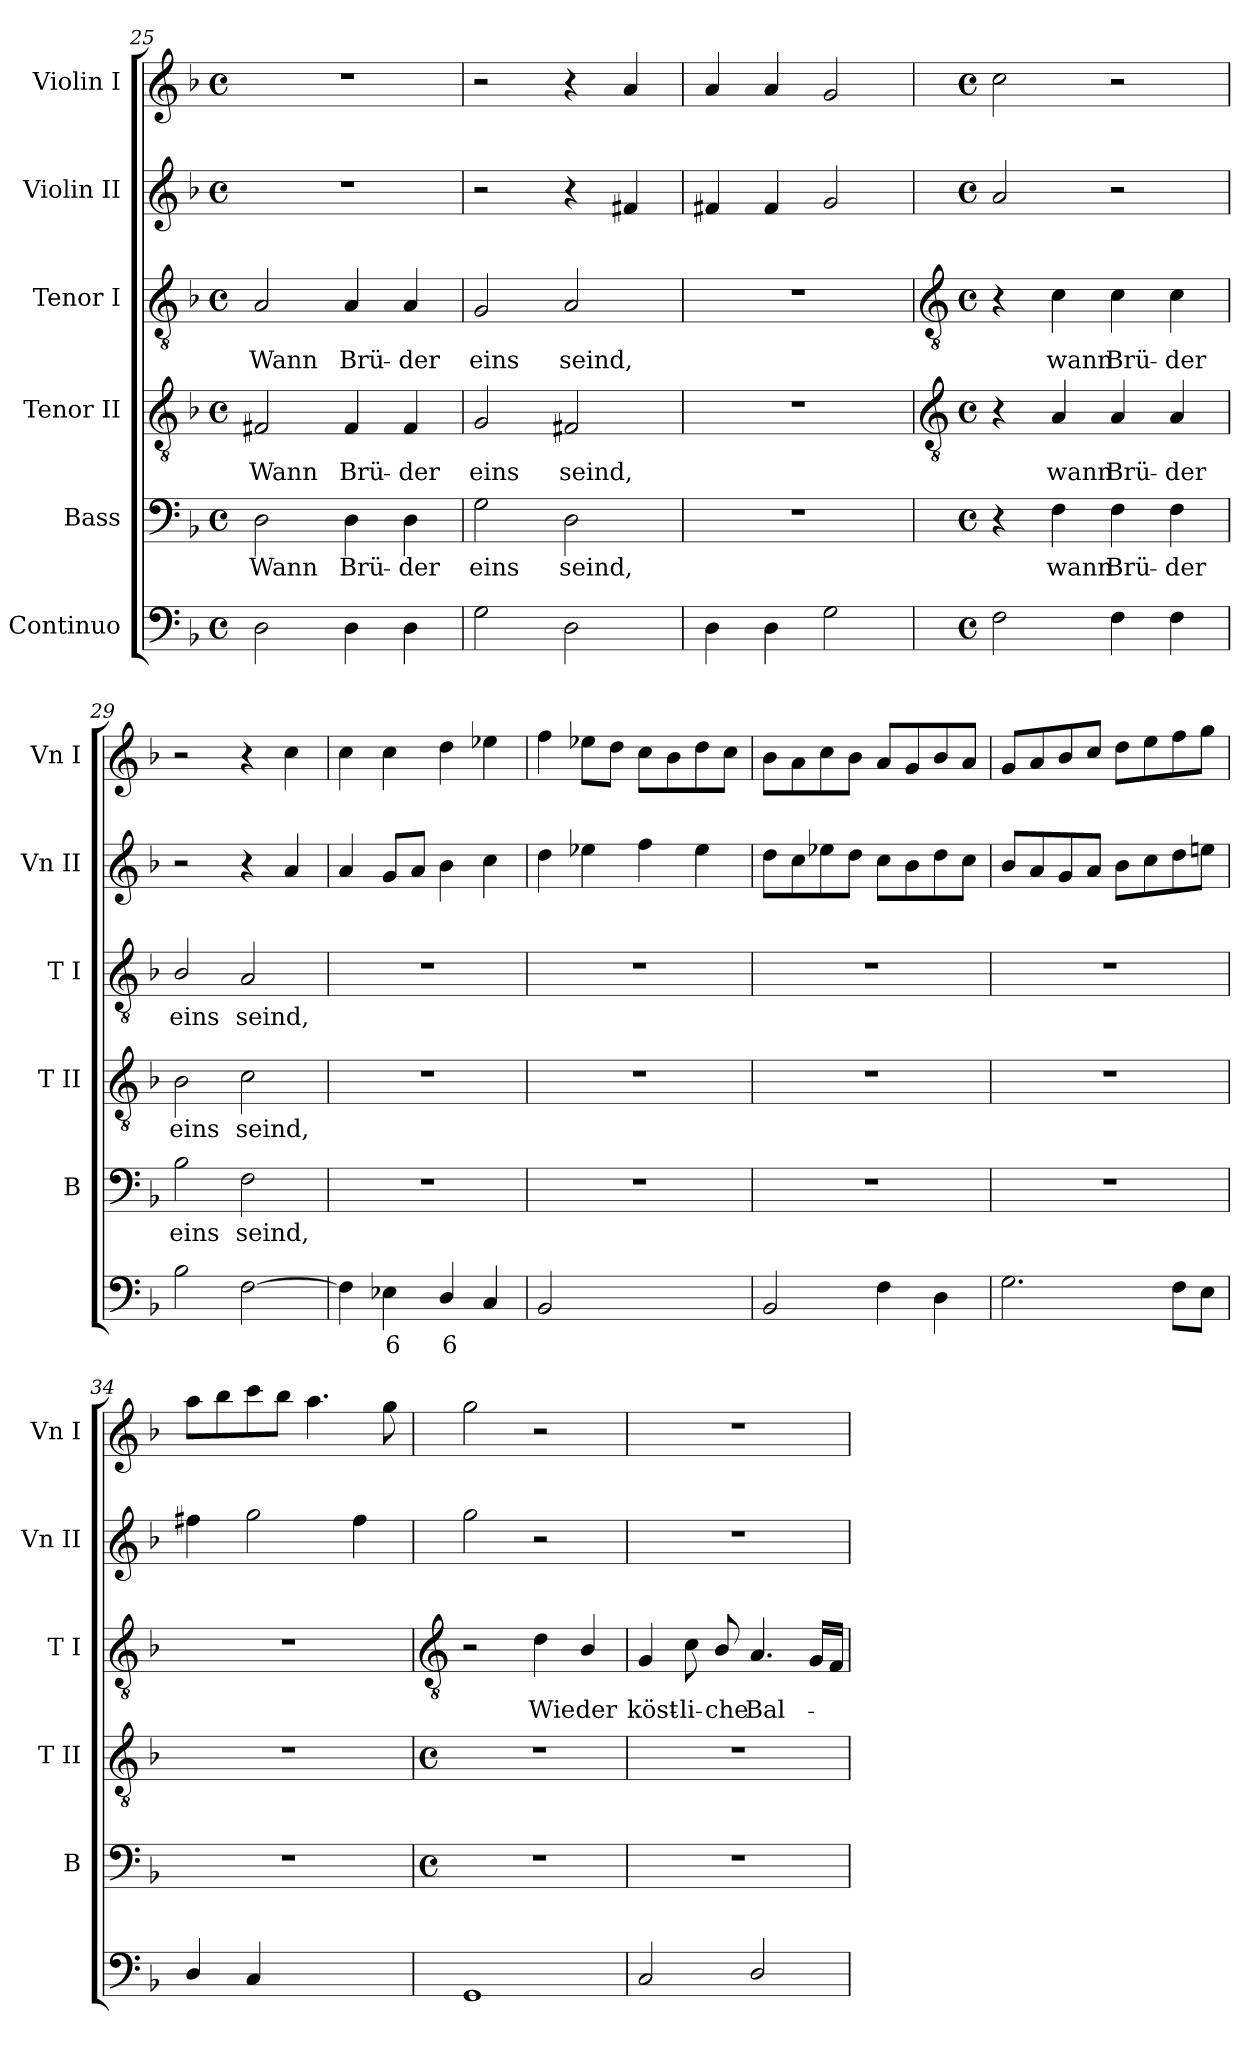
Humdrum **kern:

**kern	**text	**kern	**text	**kern	**text	**kern	**text	**kern	**kern
*part6	*part6	*part5	*part5	*part4	*part4	*part3	*part3	*part2	*part1
*staff6	*staff6	*staff5	*staff5	*staff4	*staff4	*staff3	*staff3	*staff2	*staff1
*I"Continuo	*	*I"Bass	*	*I"Tenor II	*	*I"Tenor I	*	*I"Violin II	*I"Violin I
*	*	*I'B	*	*I'T II	*	*I'T I	*	*I'Vn II	*I'Vn I
*clefF4	*	*clefF4	*	*clefGv2	*	*clefGv2	*	*clefG2	*clefG2
*k[b-]	*	*k[b-]	*	*k[b-]	*	*k[b-]	*	*k[b-]	*k[b-]
*F:	*	*F:	*	*F:	*	*F:	*	*F:	*F:
*M4/4	*	*M4/4	*	*M4/4	*	*M4/4	*	*M4/4	*M4/4
*met(c)	*	*met(c)	*	*met(c)	*	*met(c)	*	*met(c)	*met(c)
=25	=25	=25	=25	=25	=25	=25	=25	=25	=25
!	!	!	!LO:LY:b	!	!LO:LY:b	!	!LO:LY:b	!	!
2D	.	2D	Wann	2F#X	Wann	2A	Wann	1r	1r
!	!	!	!LO:LY:b	!	!LO:LY:b	!	!LO:LY:b	!	!
4D	.	4D	Brü-	4F#	Brü-	4A	Brü-	.	.
!	!	!	!LO:LY:b	!	!LO:LY:b	!	!LO:LY:b	!	!
4D	.	4D	-der	4F#	-der	4A	-der	.	.
=26	=26	=26	=26	=26	=26	=26	=26	=26	=26
!	!	!	!LO:LY:b	!	!LO:LY:b	!	!LO:LY:b	!	!
2G	.	2G	eins	2G	eins	2G	eins	2r	2r
!	!	!	!LO:LY:b	!	!LO:LY:b	!	!LO:LY:b	!	!
2D	.	2D	seind,	2F#X	seind,	2A	seind,	4r	4r
.	.	.	.	.	.	.	.	4f#X	4a
=27	=27	=27	=27	=27	=27	=27	=27	=27	=27
4D	.	1r	.	1r	.	1r	.	4f#X	4a
4D	.	.	.	.	.	.	.	4f#	4a
2G	.	.	.	.	.	.	.	2g	2g
!!LO:LB:g=z
=28	=28	=28	=28	=28	=28	=28	=28	=28	=28
*	*	*	*	*clefGv2	*	*clefGv2	*	*	*
*M4/4	*	*M4/4	*	*M4/4	*	*M4/4	*	*M4/4	*M4/4
*met(c)	*	*met(c)	*	*met(c)	*	*met(c)	*	*met(c)	*met(c)
2F	.	4r	.	4r	.	4r	.	2a	2cc
!	!	!	!LO:LY:b	!	!LO:LY:b	!	!LO:LY:b	!	!
.	.	4F	wann	4A	wann	4c	wann	.	.
!	!	!	!LO:LY:b	!	!LO:LY:b	!	!LO:LY:b	!	!
4F	.	4F	Brü-	4A	Brü-	4c	Brü-	2r	2r
!	!	!	!LO:LY:b	!	!LO:LY:b	!	!LO:LY:b	!	!
4F	.	4F	-der	4A	-der	4c	-der	.	.
=29	=29	=29	=29	=29	=29	=29	=29	=29	=29
!	!	!	!LO:LY:b	!	!LO:LY:b	!	!LO:LY:b	!	!
2B-	.	2B-	eins	2B-	eins	2B-/	eins	2r	2r
!	!	!	!LO:LY:b	!	!LO:LY:b	!	!LO:LY:b	!	!
[2F	.	2F	seind,	2c	seind,	2A	seind,	4r	4r
.	.	.	.	.	.	.	.	4a	4cc
=30	=30	=30	=30	=30	=30	=30	=30	=30	=30
4F]	.	1r	.	1r	.	1r	.	4a	4cc
!	!LO:LY:b	!	!	!	!	!	!	!	!
4E-X	6	.	.	.	.	.	.	8gL	4cc
.	.	.	.	.	.	.	.	8aJ	.
!	!LO:LY:b	!	!	!	!	!	!	!	!
4D/	6	.	.	.	.	.	.	4b-	4dd
4C	.	.	.	.	.	.	.	4cc	4ee-X
=31	=31	=31	=31	=31	=31	=31	=31	=31	=31
2BB-	.	1r	.	1r	.	1r	.	4dd	4ff
.	.	.	.	.	.	.	.	4ee-X	8ee-XL
.	.	.	.	.	.	.	.	.	8ddJ
!	!LO:LY:b	!	!	!	!	!	!	!	!
[4AAyy	6	.	.	.	.	.	.	4ff	8ccL
.	.	.	.	.	.	.	.	.	8b-
!	!LO:LY:b	!	!	!	!	!	!	!	!
4AAyy]	5	.	.	.	.	.	.	4ee-	8dd
.	.	.	.	.	.	.	.	.	8ccJ
=32	=32	=32	=32	=32	=32	=32	=32	=32	=32
2BB-	.	1r	.	1r	.	1r	.	8ddL	8b-L
.	.	.	.	.	.	.	.	8cc	8a
.	.	.	.	.	.	.	.	8ee-X	8cc
.	.	.	.	.	.	.	.	8ddJ	8b-J
4F	.	.	.	.	.	.	.	8ccL	8aL
.	.	.	.	.	.	.	.	8b-	8g
4D	.	.	.	.	.	.	.	8dd	8b-
.	.	.	.	.	.	.	.	8ccJ	8aJ
=33	=33	=33	=33	=33	=33	=33	=33	=33	=33
2.G	.	1r	.	1r	.	1r	.	8b-L	8gL
.	.	.	.	.	.	.	.	8a	8a
.	.	.	.	.	.	.	.	8g	8b-
.	.	.	.	.	.	.	.	8aJ	8ccJ
.	.	.	.	.	.	.	.	8b-L	8ddL
.	.	.	.	.	.	.	.	8cc	8ee
8FL	.	.	.	.	.	.	.	8dd	8ff
8EJ	.	.	.	.	.	.	.	8eenJ	8ggJ
=34	=34	=34	=34	=34	=34	=34	=34	=34	=34
4D/	.	1r	.	1r	.	1r	.	4ff#X	8aaL
.	.	.	.	.	.	.	.	.	8bb-
4C	.	.	.	.	.	.	.	2gg	8ccc
.	.	.	.	.	.	.	.	.	8bb-J
!	!LO:LY:b	!	!	!	!	!	!	!	!
[4D/yy	4	.	.	.	.	.	.	.	4.aa
4D/yy]	.	.	.	.	.	.	.	4ff#	.
.	.	.	.	.	.	.	.	.	8gg
!!LO:LB:g=z
=35	=35	=35	=35	=35	=35	=35	=35	=35	=35
*	*	*	*	*	*	*clefGv2	*	*	*
*	*	*M4/4	*	*M4/4	*	*	*	*	*
*	*	*met(c)	*	*met(c)	*	*	*	*	*
1GG	.	1r	.	1r	.	2r	.	2gg	2gg
!	!	!	!	!	!	!	!LO:LY:b	!	!
.	.	.	.	.	.	4d	Wie	2r	2r
!	!	!	!	!	!	!	!LO:LY:b	!	!
.	.	.	.	.	.	4B-/	der	.	.
=36	=36	=36	=36	=36	=36	=36	=36	=36	=36
!	!	!	!	!	!	!	!LO:LY:b	!	!
2C	.	1r	.	1r	.	4G	köst-	1r	1r
!	!	!	!	!	!	!	!LO:LY:b	!	!
.	.	.	.	.	.	8c	-li-	.	.
!	!	!	!	!	!	!	!LO:LY:b	!	!
.	.	.	.	.	.	8B-/	-che	.	.
!	!	!	!	!	!	!	!LO:LY:b	!	!
2D/	.	.	.	.	.	4.A	Bal-	.	.
.	.	.	.	.	.	16GLL	.	.	.
.	.	.	.	.	.	16FJJ	.	.	.
=	=	=	=	=	=	=	=	=	=
*-	*-	*-	*-	*-	*-	*-	*-	*-	*-
